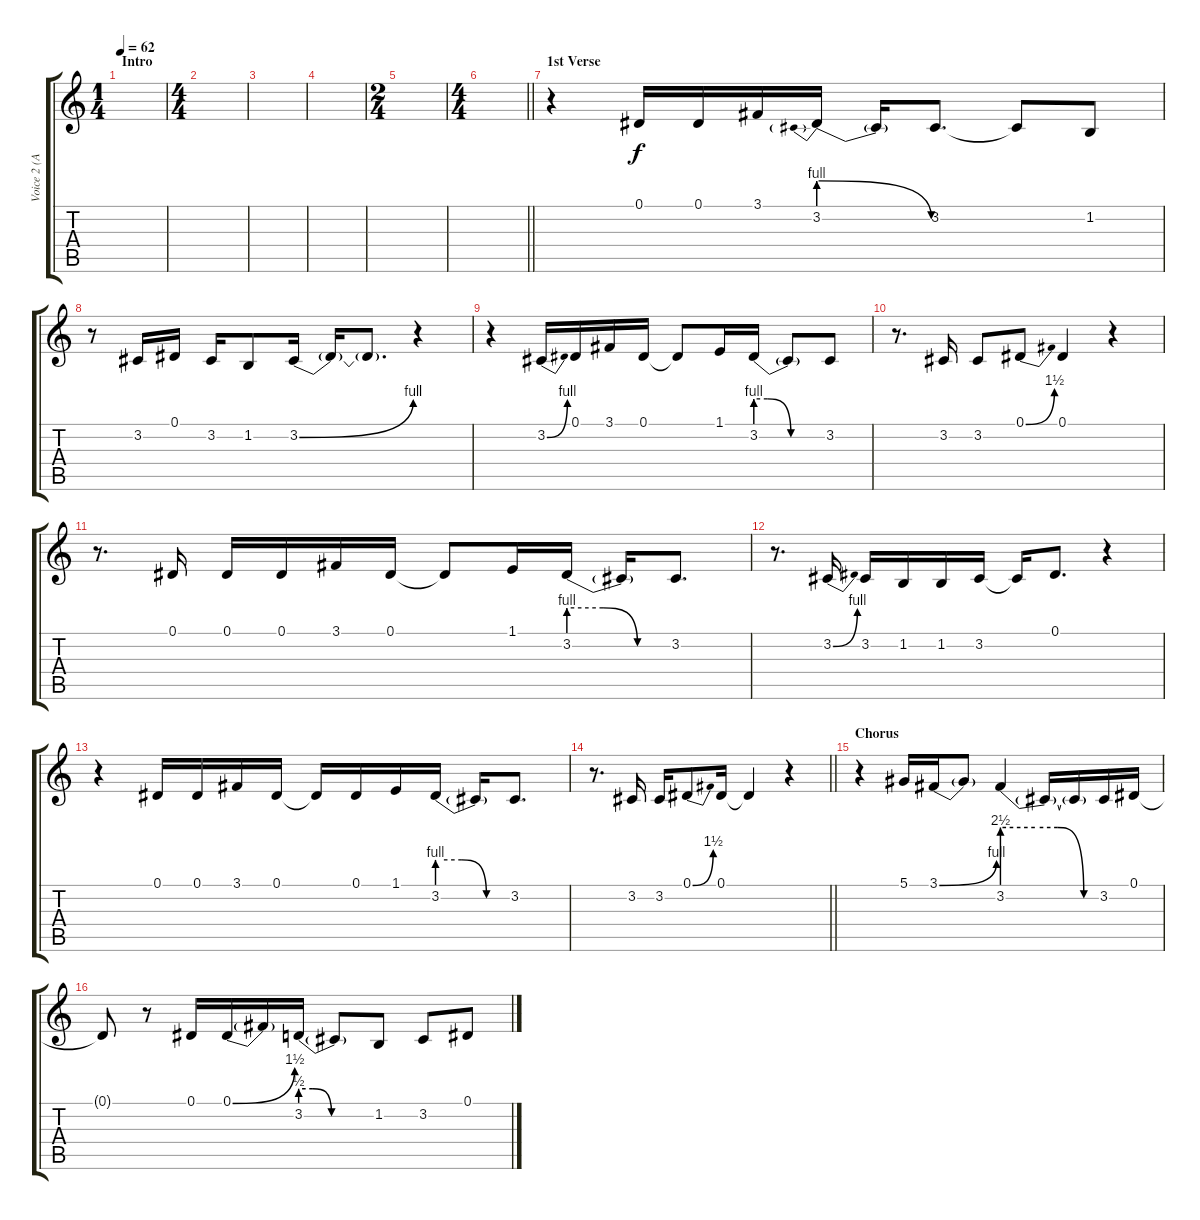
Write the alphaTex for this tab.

\track ("Voice 2 (Axl)" "Voice 2 (A") {instrument lead2sawtooth}
\staff {score tabs}
\tuning (Eb4 Bb3 Gb3 Db3 Ab2 Eb2) {hide}
\ts (1 4)
\section ("" "Intro")
\tempo 62
\clef g2
\ks c
|
\ts (4 4)
|
|
|
\ts (2 4)
|
\ts (4 4)
\barLineRight lightlight
|
\section ("" "1st Verse")
r.4 0.1.16 0.1.16 3.1.16 3.2{be (prebendrelease 0 4 60 0)}.16 3.2{t}.16 3.2.8{d} 3.2{t}.8 1.2.8 |
r.8 3.2.16 0.1.16 3.2.16 1.2.8 3.2{be (bend 0 0 60 4)}.16 3.2{t}.16 3.2{t}.8{d} r.4 |
r.4 3.2{be (bend 0 0 60 4)}.16 0.1.16 3.1.16 0.1.16 0.1{t}.8 1.1.16 3.2{be (custom 0 4 10 4 30 0 40 0 60 0)}.16 3.2{t}.8 3.2.8 |
r.8{d} 3.2.16 3.2.8 0.1{be (bend 0 0 60 6)}.8 0.1.4 r.4 |
r.8{d} 0.1.16 0.1.16 0.1.16 3.1.16 0.1.16 0.1{t}.8 1.1.16 3.2{be (custom 0 4 20 4 40 0 60 0)}.16 3.2{t}.16 3.2.8{d} |
r.8{d} 3.2{be (bend 0 0 60 4)}.16 3.2.16 1.2.16 1.2.16 3.2.16 3.2{t}.16 0.1.8{d} r.4 |
r.4 0.1.16 0.1.16 3.1.16 0.1.16 0.1{t}.16 0.1.16 1.1.16 3.2{be (custom 0 4 20 4 40 0 60 0)}.16 3.2{t}.16 3.2.8{d} |
\barLineRight lightlight
r.8{d} 3.2.16 3.2.16 0.1{be (bend 0 0 60 6)}.8 0.1.16 0.1{t}.4 r.4 |
\section ("" "Chorus")
r.4 5.1.16 3.1{be (bend 0 0 60 4)}.16 3.1{t}.8 3.2{be (custom 0 10 20 10 34 10 50 0 60 0)}.4 3.2{t}.16 3.2{t}.16 3.2.16 0.1.16 |
0.1{t}.8 r.8 0.1.16 0.1{be (bend 0 0 60 6)}.16 0.1{t}.16 3.2{be (custom 0 2 10 2 25 0 40 0 60 0)}.16 3.2{t}.8 1.2.8 3.2.8 0.1.8
